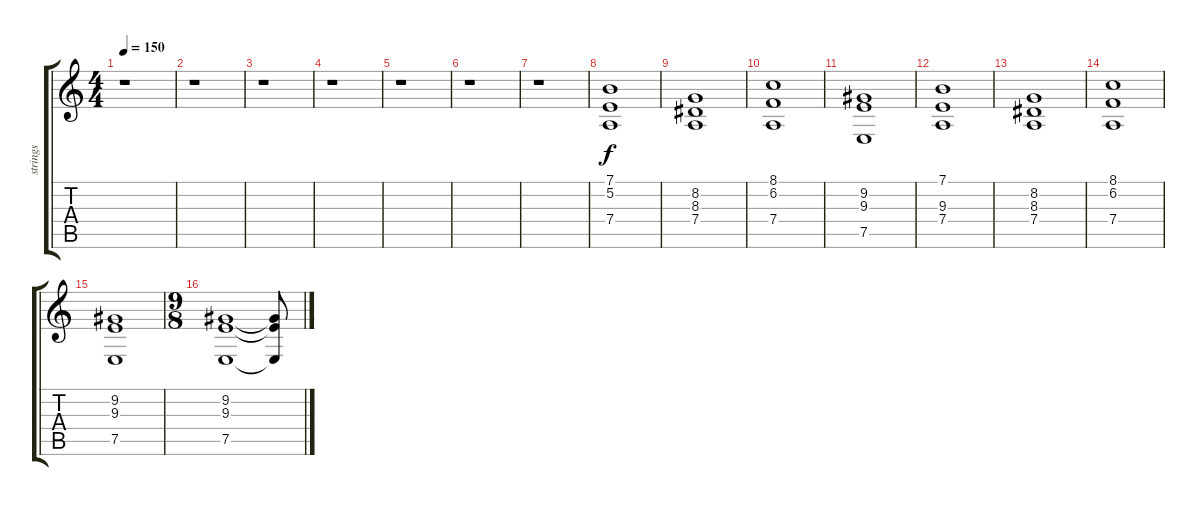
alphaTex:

\track ("strings" "strings") {instrument stringensemble2}
\staff {score tabs}
\tuning (E4 B3 G3 D3 A2 E2) {hide}
\ts (4 4)
\tempo 150
\clef g2
\ks c
r.1{dy f} |
r.1 |
r.1 |
r.1 |
r.1 |
r.1 |
r.1 |
(7.1 5.2 7.4).1 |
(8.2 8.3 7.4).1 |
(8.1 6.2 7.4).1 |
(9.2 9.3 7.5).1 |
(7.1 9.3 7.4).1 |
(8.2 8.3 7.4).1 |
(8.1 6.2 7.4).1 |
(9.2 9.3 7.5).1 |
\ts (9 8)
(9.2 9.3 7.5).1 (9.2{t} 9.3{t} 7.5{t}).8
